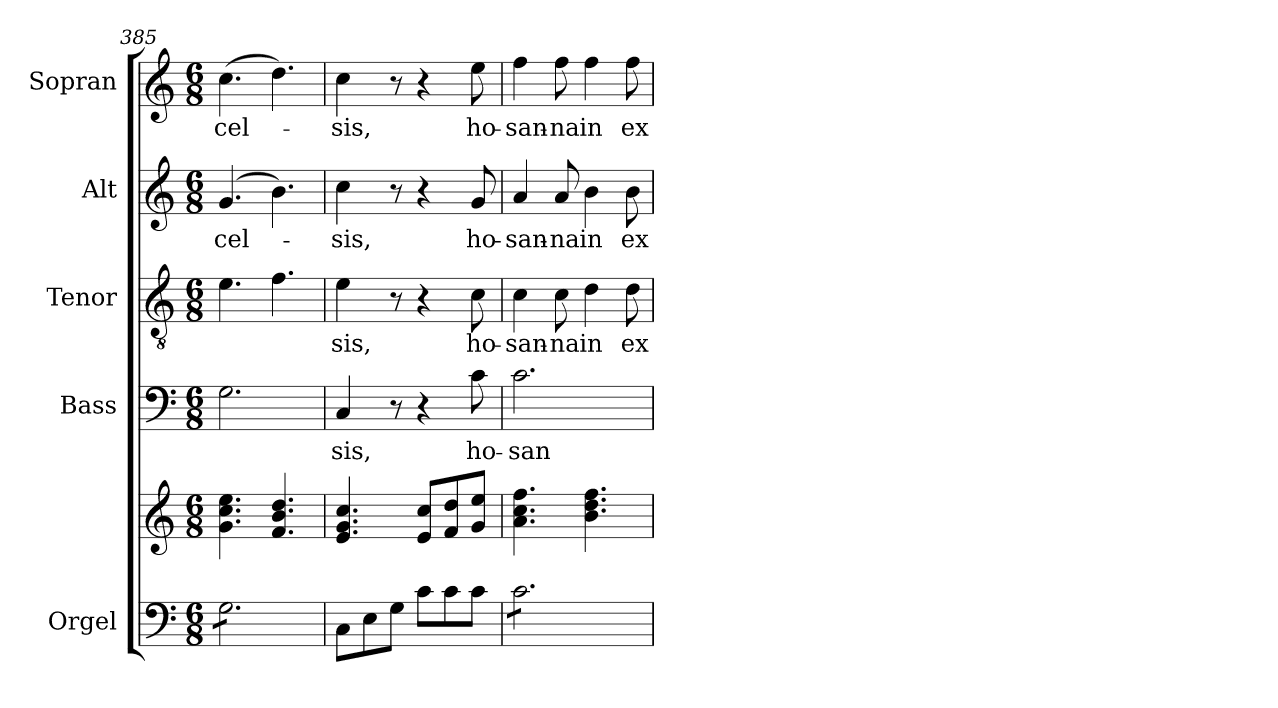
**kern	**kern	**kern	**text	**kern	**text	**kern	**text	**kern	**text
*part5	*part5	*part4	*part4	*part3	*part3	*part2	*part2	*part1	*part1
*staff6	*staff5	*staff4	*staff4	*staff3	*staff3	*staff2	*staff2	*staff1	*staff1
*I"Orgel	*	*I"Bass	*	*I"Tenor	*	*I"Alt	*	*I"Sopran	*
*I'Org.	*	*I'B.	*	*I'T.	*	*I'A.	*	*I'S.	*
*clefF4	*clefG2	*clefF4	*	*clefGv2	*	*clefG2	*	*clefG2	*
*k[]	*k[]	*k[]	*	*k[]	*	*k[]	*	*k[]	*
*C:	*C:	*C:	*	*C:	*	*C:	*	*C:	*
*M6/8	*M6/8	*M6/8	*	*M6/8	*	*M6/8	*	*M6/8	*
=385	=385	=385	=385	=385	=385	=385	=385	=385	=385
!	!	!	!	!	!	!	!LO:LY:b	!	!LO:LY:b
*tremolo	*	*	*	*	*	*	*	*	*
8G\L	4.g\ 4.cc\ 4.ee\	2.G\	.	4.e\	.	(4.g/	-cel-	(>4.cc\	-cel-
8G\	.	.	.	.	.	.	.	.	.
8G\	.	.	.	.	.	.	.	.	.
8G\	4.f/ 4.b/ 4.dd/	.	.	4.f\	.	4.b\)	.	4.dd\)	.
8G\	.	.	.	.	.	.	.	.	.
8G\J	.	.	.	.	.	.	.	.	.
*Xtremolo	*	*	*	*	*	*	*	*	*
!!LO:LB:g=z
=386	=386	=386	=386	=386	=386	=386	=386	=386	=386
!	!	!	!LO:LY:b	!	!LO:LY:b	!	!LO:LY:b	!	!LO:LY:b
8C\L	4.e/ 4.g/ 4.cc/	4C/	-sis,	4e\	-sis,	4cc\	-sis,	4cc\	-sis,
8E\	.	.	.	.	.	.	.	.	.
8G\J	.	8r	.	8r	.	8r	.	8r	.
8c\L	8e/ 8cc/L	4r	.	4r	.	4r	.	4r	.
8c\	8f/ 8dd/	.	.	.	.	.	.	.	.
!	!	!	!LO:LY:b	!	!LO:LY:b	!	!LO:LY:b	!	!LO:LY:b
8c\J	8g/ 8ee/J	8c\	ho-	8c\	ho-	8g/	ho-	8ee\	ho-
=387	=387	=387	=387	=387	=387	=387	=387	=387	=387
!	!	!	!LO:LY:b	!	!LO:LY:b	!	!LO:LY:b	!	!LO:LY:b
*tremolo	*	*	*	*	*	*	*	*	*
8c\L	4.a\ 4.cc\ 4.ff\	2.c\	-san-	4c\	-san-	4a/	-san-	4ff\	-san-
8c\	.	.	.	.	.	.	.	.	.
!	!	!	!	!	!LO:LY:b	!	!LO:LY:b	!	!LO:LY:b
8c\	.	.	.	8c\	-na	8a/	-na	8ff\	-na
!	!	!	!	!	!LO:LY:b	!	!LO:LY:b	!	!LO:LY:b
8c\	4.b\ 4.dd\ 4.ff\	.	.	4d\	in	4b\	in	4ff\	in
8c\	.	.	.	.	.	.	.	.	.
!	!	!	!	!	!LO:LY:b	!	!LO:LY:b	!	!LO:LY:b
8c\J	.	.	.	8d\	ex-	8b\	ex-	8ff\	ex-
*Xtremolo	*	*	*	*	*	*	*	*	*
=	=	=	=	=	=	=	=	=	=
*-	*-	*-	*-	*-	*-	*-	*-	*-	*-
